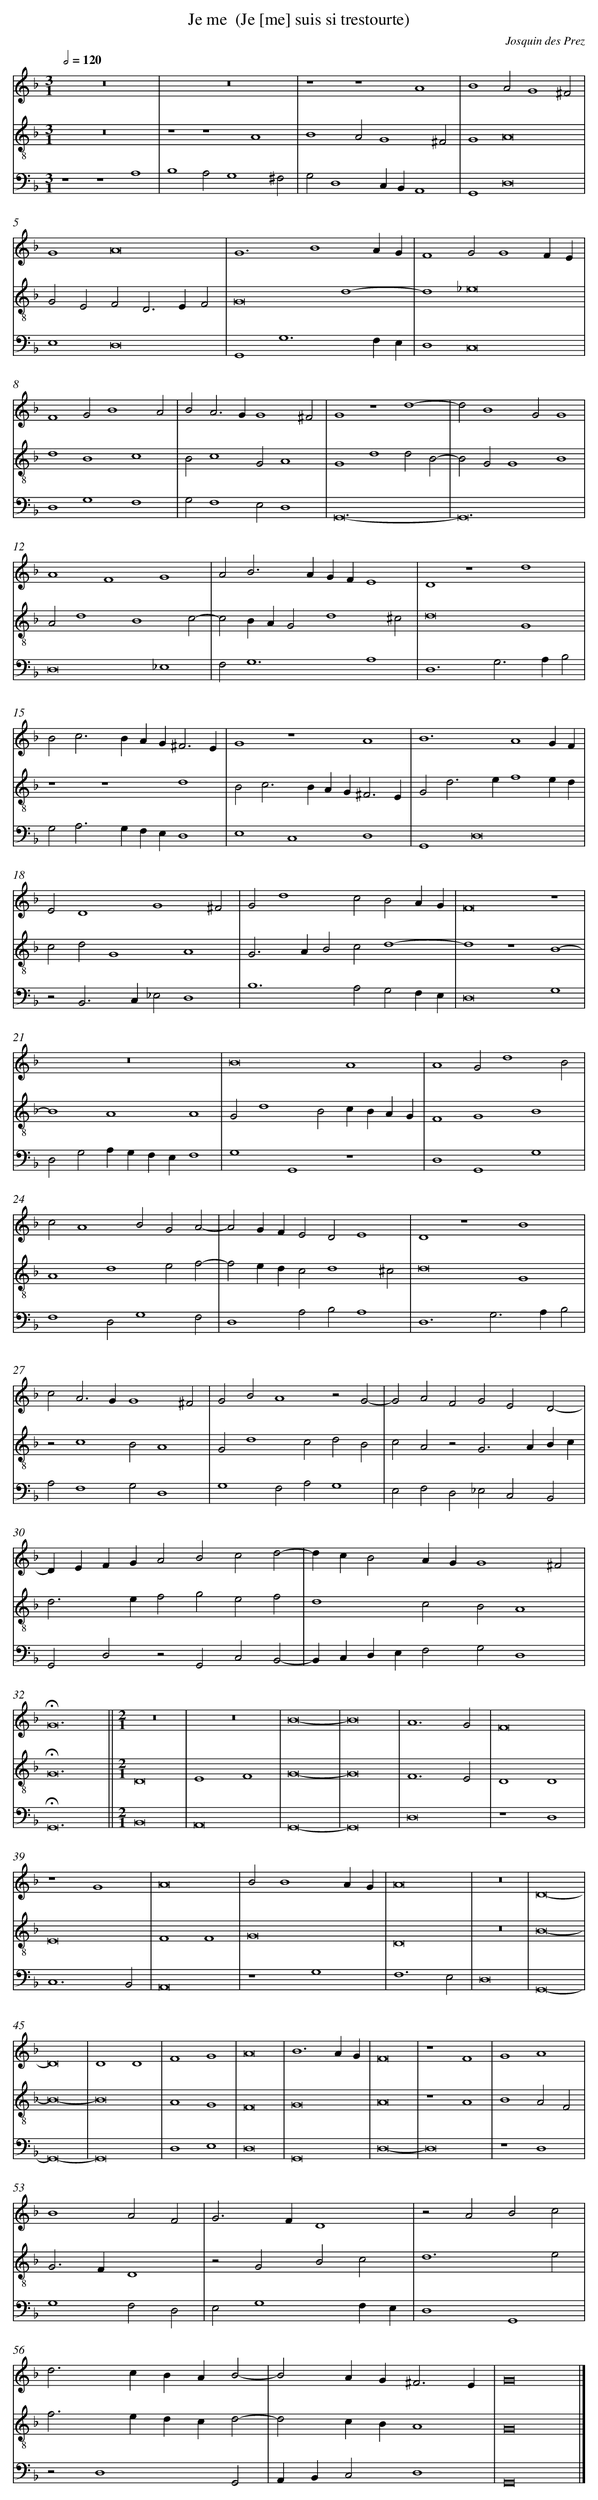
X:1
T:Je me  (Je [me] suis si trestourte)
C: Josquin des Prez
L: 1/4
M: 3/1
Q: 1/2=120
V: 1 clef=treble
V: 2 clef=treble-8
V: 3 clef=bass
K: F
[V:1] z12 |
[V:2] z12 |
[V:3] z4z4A,4 |
[V:1] z12 |
[V:2] z4z4A4 |
[V:3] B,4A,2G,4^F,2 |
[V:1] z4z4A4 |
[V:2] B4A2G4^F2 |
[V:3] G,2D,4C,B,,A,,4 |
[V:1] B4A2G4^F2 |
[V:2] G4A8 |
[V:3] G,,4D,8 |
[V:1] G4A8 |
[V:2] G2E2F2D3EF2 |
[V:3] E,4D,8 |
[V:1] G6B4AG |
[V:2] G8d4- |
[V:3] G,,4G,6F,E, |
[V:1] F4G2G4FE |
[V:2] d4_e8 |
[V:3] D,4C,8 |
[V:1] F4G2B4A2 |
[V:2] d4B4c4 |
[V:3] D,4G,4F,4 |
[V:1] B2A3GG4^F2 |
[V:2] B2c4G2A4 |
[V:3] G,2F,4E,2D,4 |
[V:1] G4z4d4- |
[V:2] G4d4d2B2- |
[V:3] G,,12- |
[V:1] d2B4G2G4 |
[V:2] B2G2G4B4 |
[V:3] G,,12 |
[V:1] A4F4G4 |
[V:2] A2d4B4c2- |
[V:3] D,8_E,4 |
[V:1] A2B3AGFE4 |
[V:2] c2BAG2d4^c2 |
[V:3] F,2G,6A,4 |
[V:1] D4z4d4 |
[V:2] d8G4 |
[V:3] D,6G,3A,B,2 |
[V:1] B2c3BAG^F3E |
[V:2] z4z4d4 |
[V:3] G,2A,3G,F,E,D,4 |
[V:1] G4z4A4 |
[V:2] B2c3BAG^F3E |
[V:3] E,4C,4D,4 |
[V:1] B6A4GF |
[V:2] G2d3ef4ed |
[V:3] G,,4D,8 |
[V:1] E2D4G4^F2 |
[V:2] c2d2G4A4 |
[V:3] z2B,,3C,_E,2D,4 |
[V:1] G2d4c2B2AG |
[V:2] G3AB2c2d4- |
[V:3] B,6A,2G,2F,E, |
[V:1] F8z4 |
[V:2] d4z4B4- |
[V:3] D,8G,4 |
[V:1] z12 |
[V:2] B4A4A4 |
[V:3] D,2G,2A,G,F,E,F,4 |
[V:1] B8A4 |
[V:2] G2d4B2cBAG |
[V:3] G,4G,,4z4 |
[V:1] A4G2d4B2 |
[V:2] F4G4B4 |
[V:3] D,4G,,4G,4 |
[V:1] c2A4B2G2A2- |
[V:2] A4d4e2f2- |
[V:3] F,4D,2G,4F,2 |
[V:1] A2GFE2D2E4 |
[V:2] f2edc2d4^c2 |
[V:3] D,4A,2B,2A,4 |
[V:1] D4z4B4 |
[V:2] d8G4 |
[V:3] D,6G,3A,B,2 |
[V:1] c2A3GG4^F2 |
[V:2] z2c4B2A4 |
[V:3] A,2F,4G,2D,4 |
[V:1] G2B2A4z2G2- |
[V:2] G2d4c2d2B2 |
[V:3] G,4F,2A,2G,4 |
[V:1] G2A2F2G2E2D2- |
[V:2] c2A2z2G3ABc |
[V:3] E,2F,2D,2_E,2C,2B,,2 |
[V:1] DEFGA2B2c2d2- |
[V:2] d3ef2g2e2f2 |
[V:3] G,,2D,2z2G,,2C,2B,,2- |
[V:1] dcB2AGG4^F2 |
[V:2] d4c2B2A4 |
[V:3] B,,C,D,E,F,2G,2D,4 |
[V:1] !fermata!G12 ||
[V:2] !fermata!G12 ||
[V:3] !fermata!G,,12 ||
[V:1] [M:2/1]z8 |
[V:2] [M:2/1]D8 |
[V:3] [M:2/1]B,,8 |
[V:1] z8 |
[V:2] E4F4 |
[V:3] A,,8 |
[V:1] B8- |
[V:2] G8- |
[V:3] G,,8- |
[V:1] B8 |
[V:2] G8 |
[V:3] G,,8 |
[V:1] A6G2 |
[V:2] F6E2 |
[V:3] D,8 |
[V:1] F8 |
[V:2] D4D4 |
[V:3] z4D,4 |
[V:1] z4G4 |
[V:2] E8 |
[V:3] C,6B,,2 |
[V:1] A8 |
[V:2] F4F4 |
[V:3] A,,8 |
[V:1] B2B4AG |
[V:2] G8 |
[V:3] z4G,4 |
[V:1] A8 |
[V:2] D8 |
[V:3] F,6E,2 |
[V:1] z8 |
[V:2] z8 |
[V:3] D,8 |
[V:1] D8- |
[V:2] B8- |
[V:3] G,,8- |
[V:1] D8 |
[V:2] B8- |
[V:3] G,,8- |
[V:1] D4D4 |
[V:2] B8 |
[V:3] G,,8 |
[V:1] F4G4 |
[V:2] A4G4 |
[V:3] D,4E,4 |
[V:1] A8 |
[V:2] F8 |
[V:3] D,8 |
[V:1] B6AG |
[V:2] G8 |
[V:3] G,,8 |
[V:1] F8 |
[V:2] A8 |
[V:3] D,8- |
[V:1] z4F4 |
[V:2] z4A4 |
[V:3] D,8 |
[V:1] G4A4 |
[V:2] B4A2F2 |
[V:3] z4D,4 |
[V:1] B4A2F2 |
[V:2] G3FD4 |
[V:3] G,4F,2D,2 |
[V:1] G3FD4 |
[V:2] z2G2B2c2 |
[V:3] E,2G,4F,E, |
[V:1] z2A2B2c2 |
[V:2] d6e2 |
[V:3] D,4G,,4 |
[V:1] d3cBAB2- |
[V:2] f3edcd2- |
[V:3] z2D,4G,,2 |
[V:1] B2AG^F3E |
[V:2] d2cBA4 |
[V:3] A,,B,,C,2D,4 |
[V:1] G8 |]
[V:2] G8 |]
[V:3] G,,8 |]
